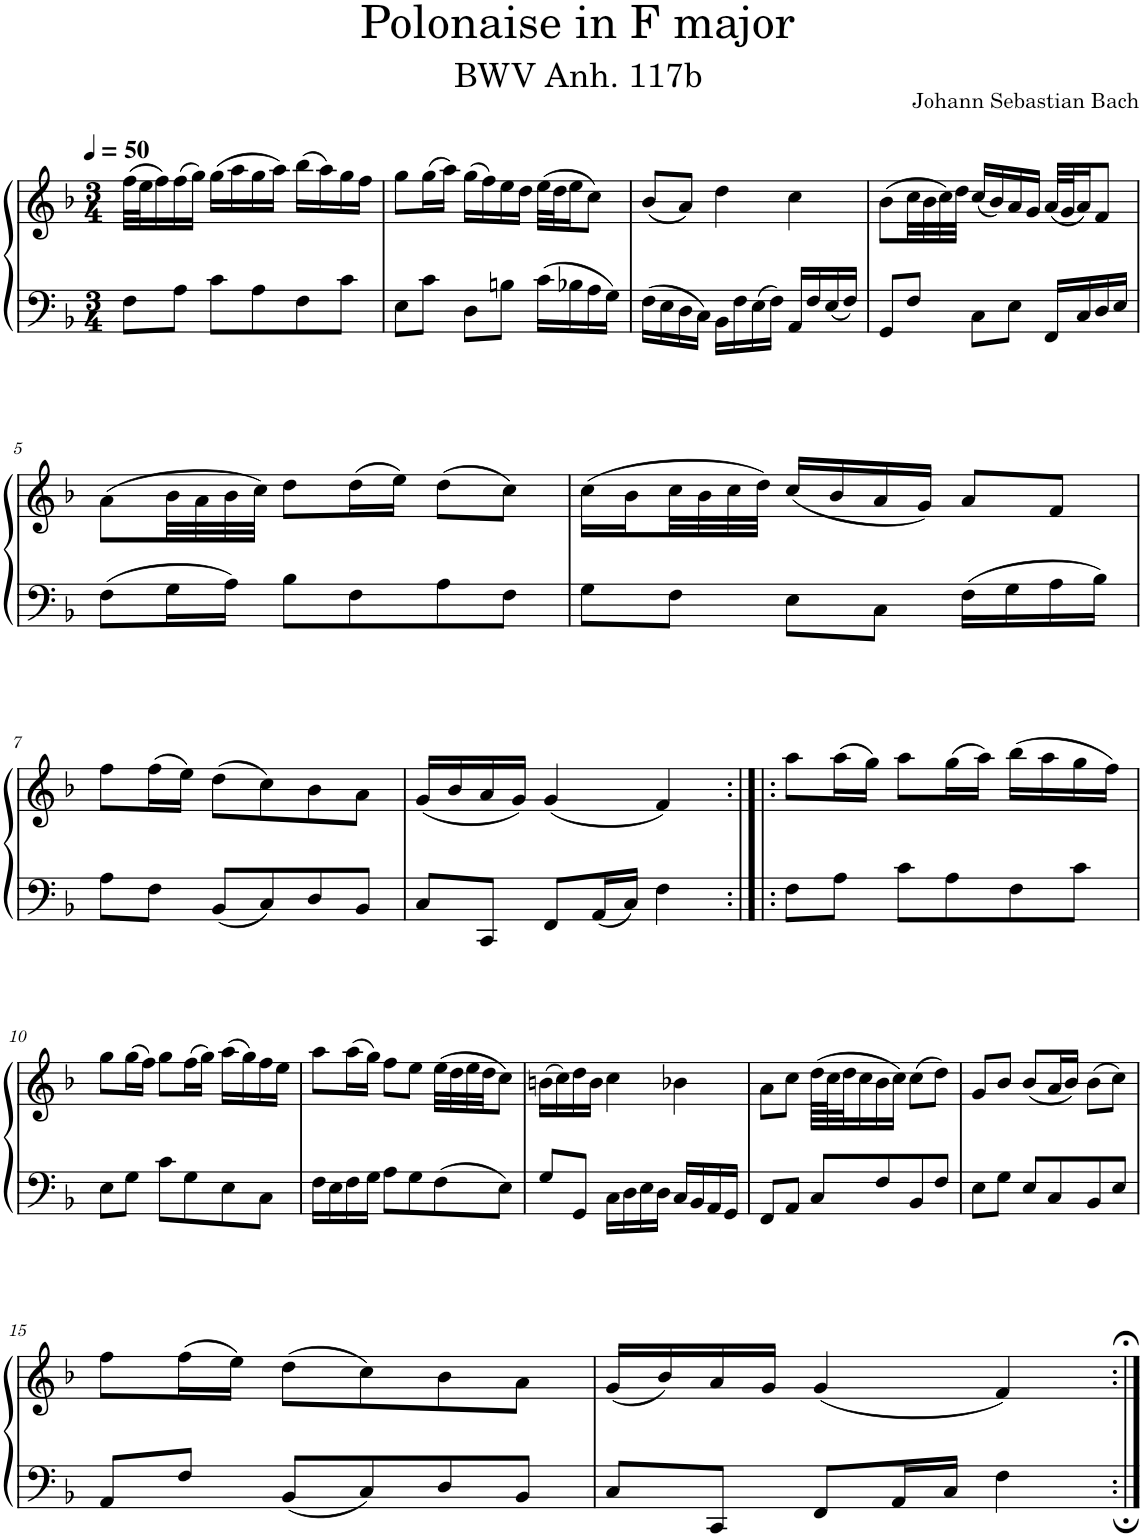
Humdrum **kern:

**kern	**kern
*part1	*part1
*staff2	*staff1
*I"Piano	*
*I'Pno.	*
*clefF4	*clefG2
*k[b-]	*k[b-]
*M3/4	*M3/4
*MM50	*MM50
=1	=1
8F\L	(32ff\LLL
.	32ee\J
.	16ff\)
8A\J	(16ff\
.	16gg\JJ)
8c\L	(16gg\LL
.	16aa\
8A\	16gg\
.	16aa\JJ)
8F\	(16bb-\LL
.	16aa\)
8c\J	16gg\
.	16ff\JJ
=2	=2
8E\L	8gg\L
8c\J	(16gg\L
.	16aa\JJ)
8D\L	(16gg\LL
.	16ff\)
8Bn\J	16ee\
.	16dd\JJ
16c\LL	(32ee\LLL
.	32dd\J
16B-X\	16ee\J
16A\	8cc\J)
16G\JJ	.
=3	=3
16F\LL	(8b-/L
16E\	.
16D\	8a/J)
16C\JJ	.
16BB-\LL	4dd\
16F\	.
16E\	.
16F\JJ	.
16AA/LL	4cc\
16F/	.
16E/	.
16F/JJ	.
=4	=4
8GG/L	(8b-\L
8F/J	32cc\LL
.	32b-\
.	32cc\)
.	32dd\JJJ
8C\L	(16cc/LL
.	16b-/)
8E\J	16a/
.	16g/JJ
16FF/LL	(32a/LLL
.	32g/J
16C/	16a/J)
16D/	8f/J
16E/JJ	.
!!LO:LB:g=z
=5	=5
8F\L	(8a\L
16G\L	32b-\LL
.	32a\
16A\JJ	32b-\
.	32cc\JJJ)
8B-\L	8dd\L
8F\	(16dd\L
.	16ee\JJ)
8A\	(8dd\L
8F\J	8cc\J)
=6	=6
8G\L	(16cc\LL
.	16b-\
8F\J	32cc\L
.	32b-\
.	32cc\
.	32dd\JJJ)
8E\L	(16cc/LL
.	16b-/
8C\J	16a/
.	16g/JJ)
16F\LL	8a/L
16G\	.
16A\	8f/J
16B-\JJ	.
!!LO:LB:g=z
=7	=7
8A\L	8ff\L
8F\J	(16ff\L
.	16ee\JJ)
8BB-/L	(8dd\L
8C/	8cc\)
8D/	8b-\
8BB-/J	8a\J
=8	=8
8C/L	(16g/LL
.	16b-/
8CC/J	16a/
.	16g/JJ)
8FF/L	(4g/
16AA/L	.
16C/JJ	.
4F\	4f/)
=9:|!|:	=9:|!|:
8F\L	8aa\L
8A\J	(16aa\L
.	16gg\JJ)
8c\L	8aa\L
8A\	(16gg\L
.	16aa\JJ)
8F\	(16bb-\LL
.	16aa\
8c\J	16gg\
.	16ff\JJ)
!!LO:LB:g=z
=10	=10
8E\L	8gg\L
8G\J	(16gg\L
.	16ff\JJ)
8c\L	8gg\L
8G\	(16ff\L
.	16gg\JJ)
8E\	(16aa\LL
.	16gg\)
8C\J	16ff\
.	16ee\JJ
=11	=11
16F\LL	8aa\L
16E\	.
16F\	(16aa\L
16G\JJ	16gg\JJ)
8A\L	8ff\L
8G\	8ee\J
8F\	(32ee\LLL
.	32dd\
.	32ee\
.	32dd\JJ
8E\J	8cc\J)
=12	=12
8G/L	(16bn\LL
.	16cc\)
8GG/J	16dd\
.	16b\JJ
16C\LL	4cc\
16D\	.
16E\	.
16D\JJ	.
16C/LL	4b-X\
16BB-/	.
16AA/	.
16GG/JJ	.
=13	=13
8FF/L	8a\L
8AA/J	8cc\J
8C/L	(64dd\LLLL
.	64cc\J
.	32dd\J
.	16cc\
8F/	16b-\
.	16cc\JJ)
8BB-/	(8cc\L
8F/J	8dd\J)
=14	=14
8E\L	8g/L
8G\J	8b-/J
8E/L	(8b-/L
8C/	16a/L
.	16b-/JJ)
8BB-/	(8b-\L
8E/J	8cc\J)
!!LO:LB:g=z
=15	=15
8AA/L	8ff\L
8F/J	(16ff\L
.	16ee\JJ)
8BB-/L	(8dd\L
8C/	8cc\)
8D/	8b-\
8BB-/J	8a\J
=16	=16
8C/L	(16g/LL
.	16b-/)
8CC/J	16a/
.	16g/JJ
8FF/L	(4g/
16AA/L	.
16C/JJ	.
4F\	4f/)
=:|!	=:|!
*-	*-
